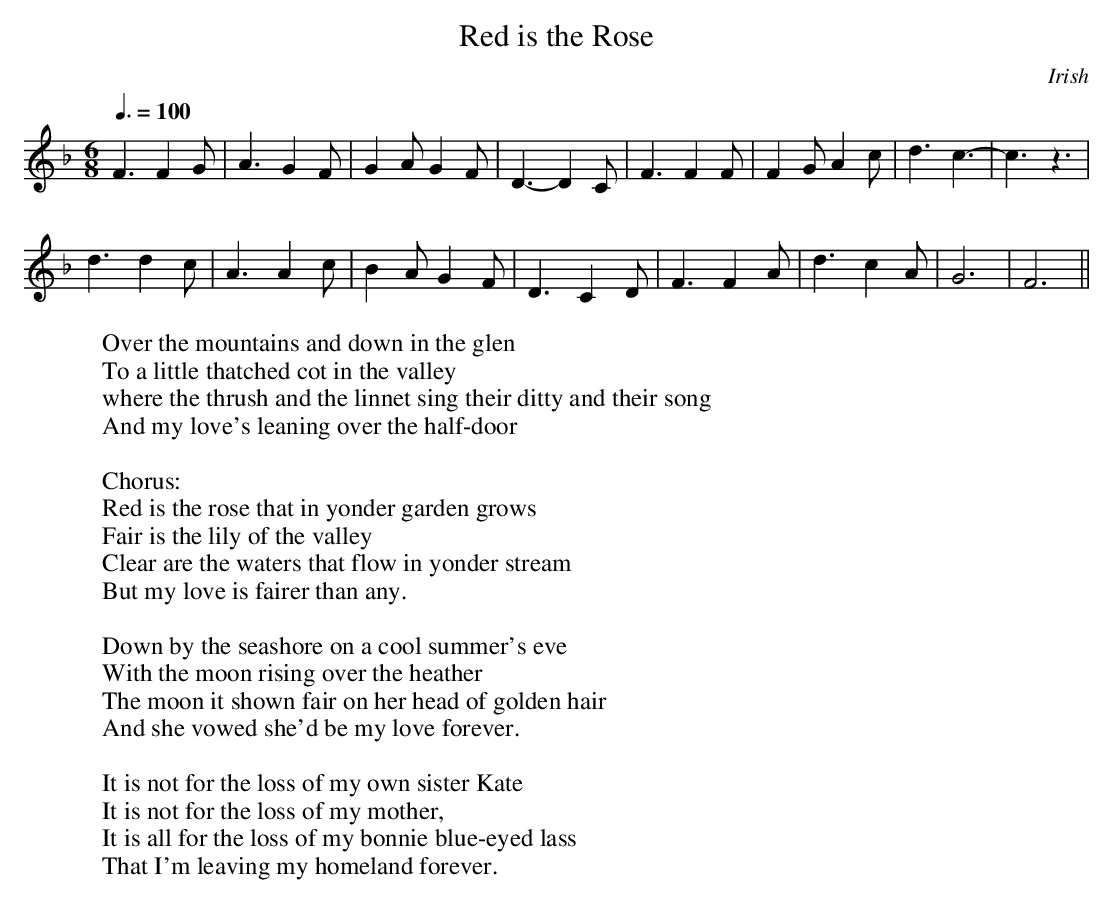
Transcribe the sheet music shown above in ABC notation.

X:1
T:Red is the Rose
O:Irish
M:6/8
L:1/8
Q:3/8=100
W:Over the mountains and down in the glen
W:To a little thatched cot in the valley
W:where the thrush and the linnet sing their ditty and their song
W:And my love's leaning over the half-door
W:
W:Chorus:
W:Red is the rose that in yonder garden grows
W:Fair is the lily of the valley
W:Clear are the waters that flow in yonder stream
W:But my love is fairer than any.
W:
W:Down by the seashore on a cool summer's eve
W:With the moon rising over the heather
W:The moon it shown fair on her head of golden hair
W:And she vowed she'd be my love forever.
W:
W:It is not for the loss of my own sister Kate
W:It is not for the loss of my mother,
W:It is all for the loss of my bonnie blue-eyed lass
W:That I'm leaving my homeland forever.
K:F
F3 F2G|A3 G2F|G2A G2F|D3- D2C-|F3 F2F|F2G A2c|d3 c3-|c3 z3|
d3 d2c|A3 A2c|B2A G2F|D3 C2-D|F3 F2A|d3 c2A|G6|F6||
